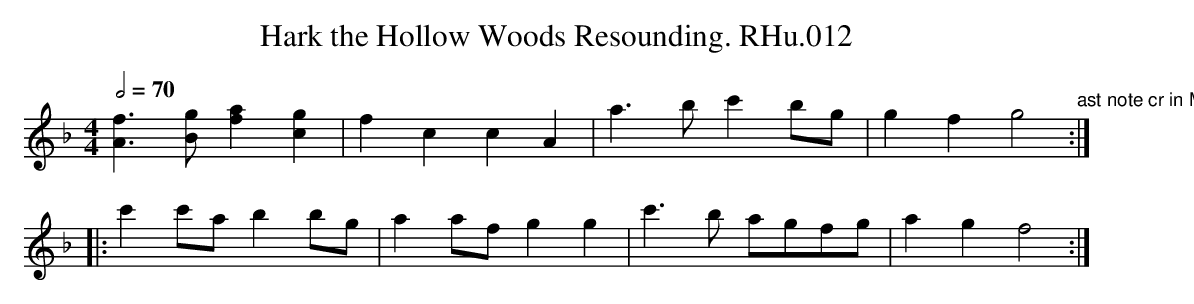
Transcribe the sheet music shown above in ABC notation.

X:1
T:Hark the Hollow Woods Resounding. RHu.012
L:1/8
M:4/4
Q:1/2=70
K:F
[f3A3][gB][a2f2][g2c2]|f2c2c2A2|\
a3bc'2bg|g2f2g4"ast note cr in MS"::!
c'2c'ab2bg|a2afg2g2|c'3b agfg|a2g2f4:|
